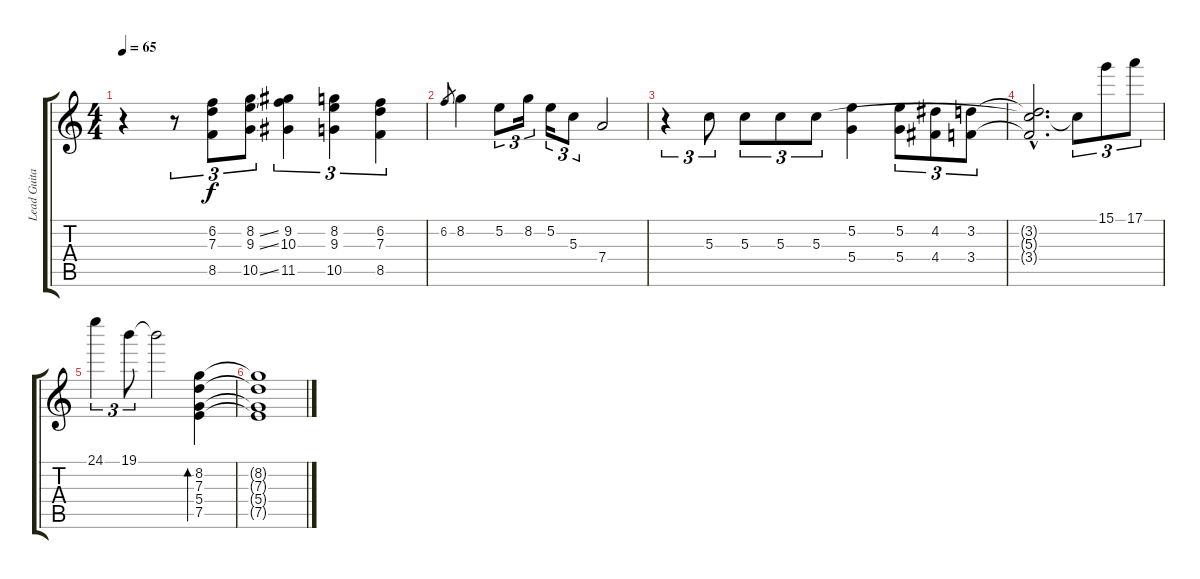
\track ("Lead Guitar" "Lead Guita") {instrument electricguitarjazz}
\staff {score tabs}
\tuning (E4 B3 G3 D3 A2 E2) {hide}
\ts (4 4)
\tempo 65
\clef g2
\ks c
r.4{dy f} r.8{tu (3 2)} (6.2 7.3 8.5).8{tu (3 2)} (8.2{ss} 9.3{ss} 10.5{ss}).8{tu (3 2)} (9.2 10.3 11.5).4{tu (3 2)} (8.2 9.3 10.5).4{tu (3 2)} (6.2 7.3 8.5).4{tu (3 2)} |
6.2.8{gr} 8.2.4 5.2.8{tu (3 2)} 8.2.16{tu (3 2)} 5.2.16{tu (3 2)} 5.3.8{tu (3 2)} 7.4.2 |
r.4{tu (3 2)} 5.3.8{tu (3 2)} 5.3.8{tu (3 2)} 5.3.8{tu (3 2)} 5.3.8{tu (3 2)} (5.2 5.4).4 (5.2 5.4).8{tu (3 2)} (4.2 4.4).8{tu (3 2)} (3.2 3.4).8{tu (3 2)} |
(3.2{hac t} 5.3{hac t} 3.4{hac t}).2{d} 5.3{t}.8{tu (3 2)} 15.1.8{tu (3 2)} 17.1.8{tu (3 2)} |
24.1.4{tu (3 2)} 19.1.8{tu (3 2)} 19.1{t}.2 (8.2 7.3 5.4 7.5).4{bd 240} |
(8.2{t} 7.3{t} 5.4{t} 7.5{t}).1
